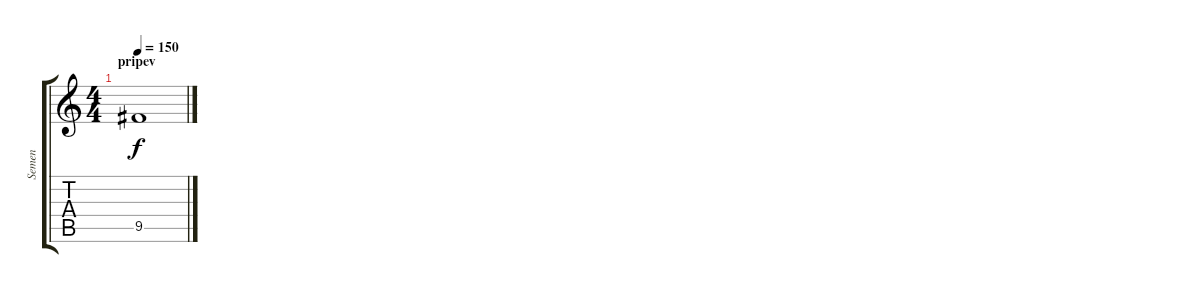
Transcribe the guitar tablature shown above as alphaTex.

\track ("Semen" "Semen") {instrument overdrivenguitar}
\staff {score tabs}
\tuning (E4 B3 G3 D3 A2 E2) {hide}
\ts (4 4)
\section ("" "pripev")
\tempo 150
\clef g2
\ks c
9.5.1{dy f}
